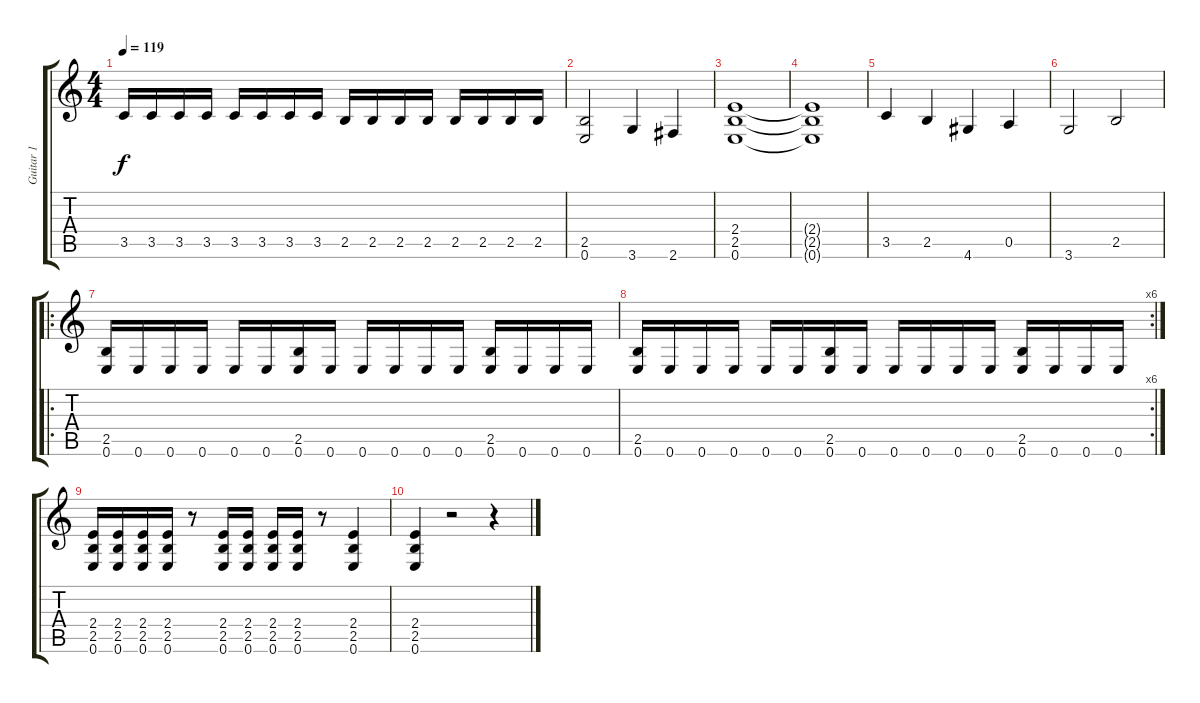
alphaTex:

\track ("Guitar 1" "Guitar 1") {instrument distortionguitar}
\staff {score tabs}
\tuning (E4 B3 G3 D3 A2 E2) {hide}
\ts (4 4)
\tempo 119
\clef g2
\ks c
3.5.16{dy f} 3.5.16 3.5.16 3.5.16 3.5.16 3.5.16 3.5.16 3.5.16 2.5.16 2.5.16 2.5.16 2.5.16 2.5.16 2.5.16 2.5.16 2.5.16 |
(2.5 0.6).2 3.6.4 2.6.4 |
(2.4 2.5 0.6).1 |
(2.4{t} 2.5{t} 0.6{t}).1 |
3.5.4 2.5.4 4.6.4 0.5.4 |
3.6.2 2.5.2 |
\ro
(2.5 0.6).16 0.6.16 0.6.16 0.6.16 0.6.16 0.6.16 (2.5 0.6).16 0.6.16 0.6.16 0.6.16 0.6.16 0.6.16 (2.5 0.6).16 0.6.16 0.6.16 0.6.16 |
\rc 6
(2.5 0.6).16 0.6.16 0.6.16 0.6.16 0.6.16 0.6.16 (2.5 0.6).16 0.6.16 0.6.16 0.6.16 0.6.16 0.6.16 (2.5 0.6).16 0.6.16 0.6.16 0.6.16 |
(2.4 2.5 0.6).16 (2.4 2.5 0.6).16 (2.4 2.5 0.6).16 (2.4 2.5 0.6).16 r.8 (2.4 2.5 0.6).16 (2.4 2.5 0.6).16 (2.4 2.5 0.6).16 (2.4 2.5 0.6).16 r.8 (2.4 2.5 0.6).4 |
(2.4 2.5 0.6).4 r.2 r.4
